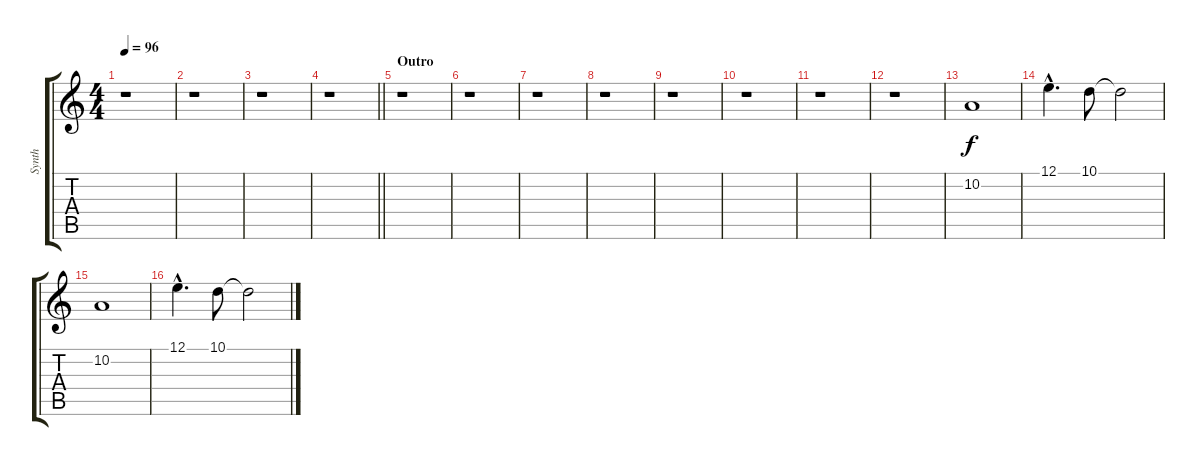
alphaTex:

\track ("Synth" "Synth") {instrument pad1newage}
\staff {score tabs}
\tuning (E4 B3 G3 D3 A2 E2) {hide}
\ts (4 4)
\tempo 96
\clef g2
\ks c
r.1{dy f} |
r.1 |
r.1 |
\barLineRight lightlight
r.1 |
\section ("" "Outro")
r.1 |
r.1 |
r.1 |
r.1 |
r.1 |
r.1 |
r.1 |
r.1 |
10.2.1 |
12.1{hac}.4{d} 10.1.8 10.1{t}.2 |
10.2.1 |
12.1{hac}.4{d} 10.1.8 10.1{t}.2
